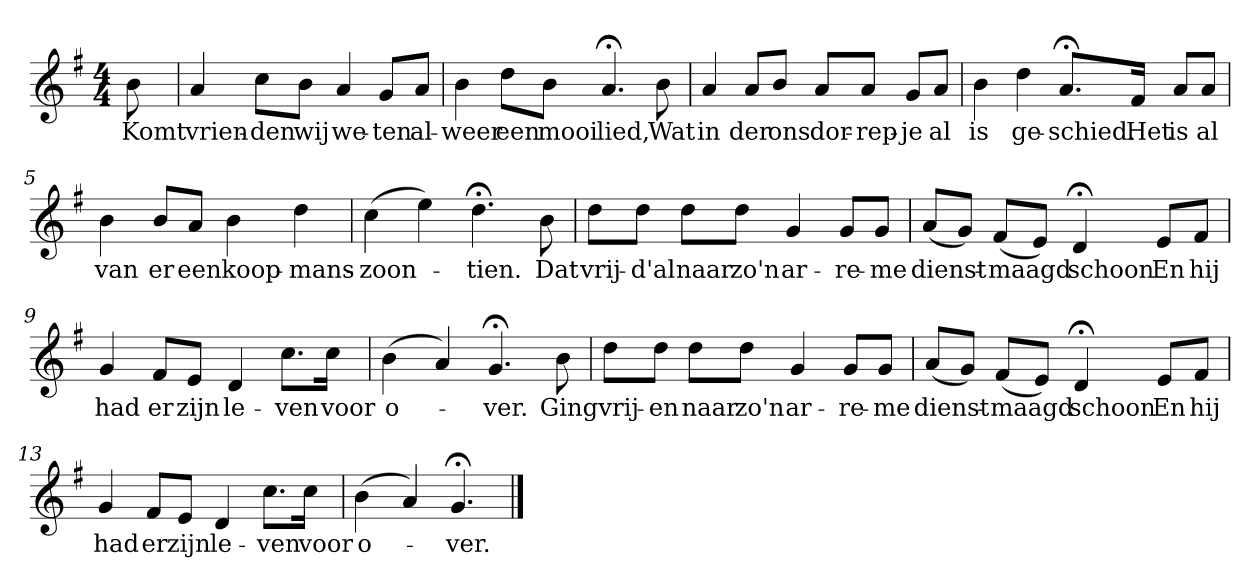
**kern	**text
*part1	*part1
*staff1	*staff1
*k[f#]	*
*G:	*
*M4/4	*
*MM120	*
=	=
8b	Komt
=1	=1
4a	vrien-
8ccL	-den
8bJ	wij
4a	we-
8gL	-ten
8aJ	al-
=2	=2
4b	-weer
8ddL	een
8bJ	mooi
4.a;<	lied,
8b	Wat
=3	=3
4a	in
8aL	der
8bJ	ons
8aL	dor-
8aJ	-rep-
8gL	-je
8aJ	al
=4	=4
4b	is
4dd	ge-
8.a;<L	-schied.
16f#Jk	Het
8aL	is
8aJ	al
=5	=5
4b	van
8bL	er
8aJ	een
4b	koop-
4dd	-mans-
=6	=6
(4cc	-zoon-
4ee)	.
4.dd;<	-tien.
8b	Dat
=7	=7
8ddL	vrij-
8ddJ	-d'al
8ddL	naar
8ddJ	zo'n
4g	ar-
8gL	-re-
8gJ	-me
=8	=8
(8aL	dienst-
8gJ)	.
(8f#L	-maagd
8eJ)	.
4d;<	schoon
8eL	En
8f#J	hij
=9	=9
4g	had
8f#L	er
8eJ	zijn
4d	le-
8.ccL	-ven
16ccJk	voor
=10	=10
(4b	o-
4a)	.
4.g;<	-ver.
8b	Ging
=11	=11
8ddL	vrij-
8ddJ	-en
8ddL	naar
8ddJ	zo'n
4g	ar-
8gL	-re-
8gJ	-me
=12	=12
(8aL	dienst-
8gJ)	.
(8f#L	-maagd
8eJ)	.
4d;<	schoon
8eL	En
8f#J	hij
=13	=13
4g	had
8f#L	er
8eJ	zijn
4d	le-
8.ccL	-ven
16ccJk	voor
=14	=14
(4b	o-
4a)	.
4.g;<	-ver.
==	==
*-	*-
